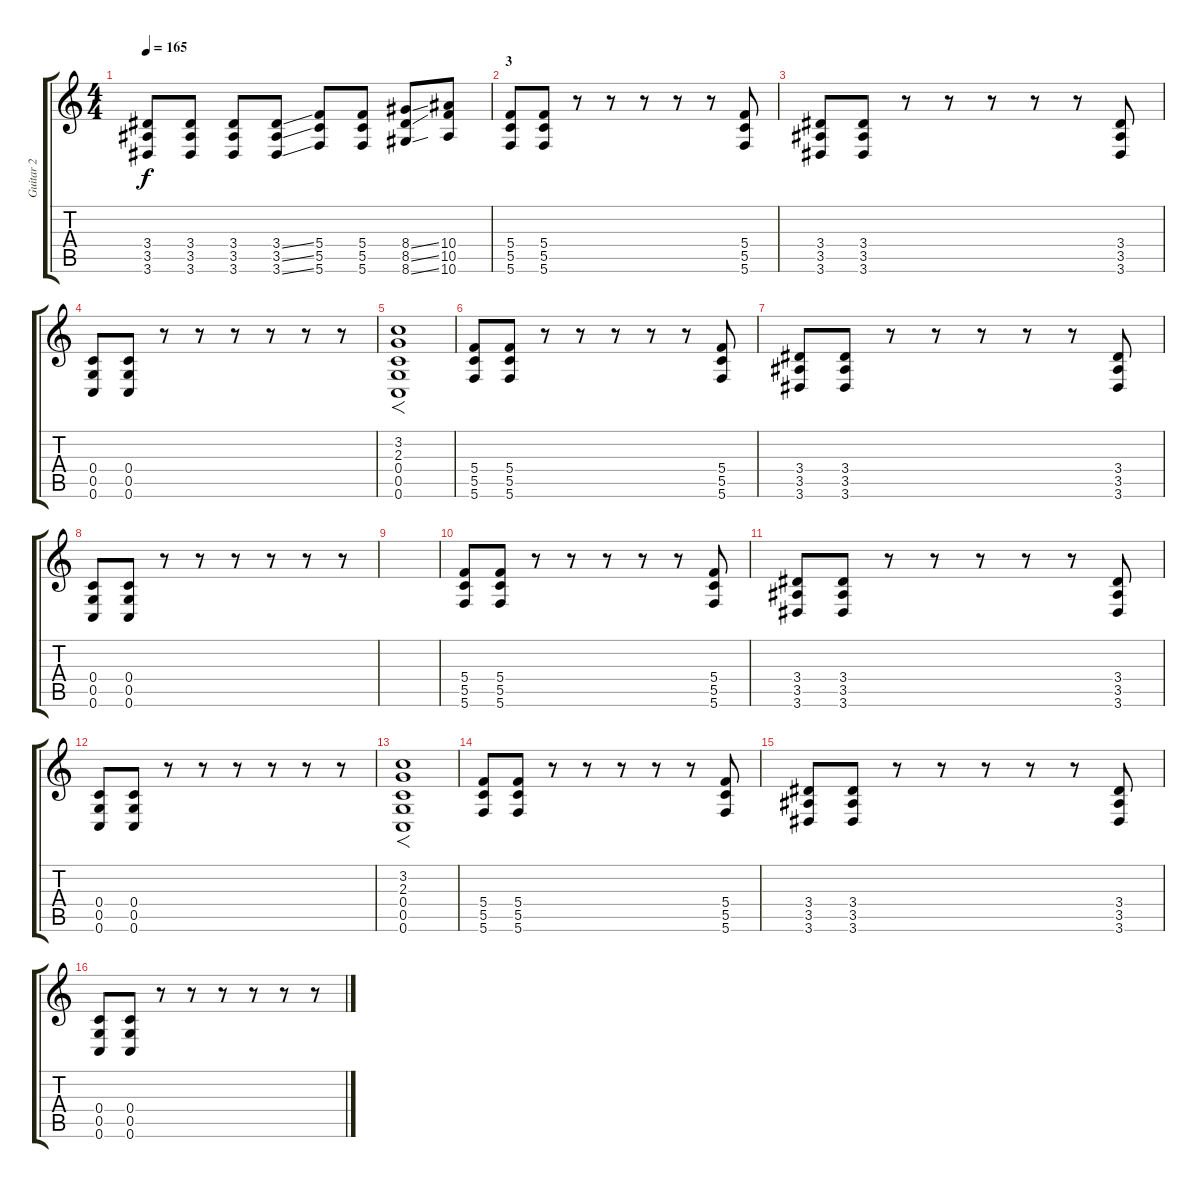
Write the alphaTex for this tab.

\track ("Guitar 2" "Guitar 2") {instrument electricguitarclean}
\staff {score tabs}
\tuning (D4 A3 F3 C3 G2 C2) {hide}
\ts (4 4)
\tempo 165
\clef g2
\ks c
(3.4 3.5 3.6).8{dy f} (3.4 3.5 3.6).8 (3.4 3.5 3.6).8 (3.4{ss} 3.5{ss} 3.6{ss}).8 (5.4 5.5 5.6).8 (5.4 5.5 5.6).8 (8.4{ss} 8.5{ss} 8.6{ss}).8 (10.4 10.5 10.6).8 |
\section ("" "3")
(5.4 5.5 5.6).8 (5.4 5.5 5.6).8 r.8 r.8 r.8 r.8 r.8 (5.4 5.5 5.6).8 |
(3.4 3.5 3.6).8 (3.4 3.5 3.6).8 r.8 r.8 r.8 r.8 r.8 (3.4 3.5 3.6).8 |
(0.4 0.5 0.6).8 (0.4 0.5 0.6).8 r.8 r.8 r.8 r.8 r.8 r.8 |
(3.2 2.3 0.4 0.5 0.6).1{f} |
(5.4 5.5 5.6).8 (5.4 5.5 5.6).8 r.8 r.8 r.8 r.8 r.8 (5.4 5.5 5.6).8 |
(3.4 3.5 3.6).8 (3.4 3.5 3.6).8 r.8 r.8 r.8 r.8 r.8 (3.4 3.5 3.6).8 |
(0.4 0.5 0.6).8 (0.4 0.5 0.6).8 r.8 r.8 r.8 r.8 r.8 r.8 |
|
(5.4 5.5 5.6).8 (5.4 5.5 5.6).8 r.8 r.8 r.8 r.8 r.8 (5.4 5.5 5.6).8 |
(3.4 3.5 3.6).8 (3.4 3.5 3.6).8 r.8 r.8 r.8 r.8 r.8 (3.4 3.5 3.6).8 |
(0.4 0.5 0.6).8 (0.4 0.5 0.6).8 r.8 r.8 r.8 r.8 r.8 r.8 |
(3.2 2.3 0.4 0.5 0.6).1{f} |
(5.4 5.5 5.6).8 (5.4 5.5 5.6).8 r.8 r.8 r.8 r.8 r.8 (5.4 5.5 5.6).8 |
(3.4 3.5 3.6).8 (3.4 3.5 3.6).8 r.8 r.8 r.8 r.8 r.8 (3.4 3.5 3.6).8 |
(0.4 0.5 0.6).8 (0.4 0.5 0.6).8 r.8 r.8 r.8 r.8 r.8 r.8
